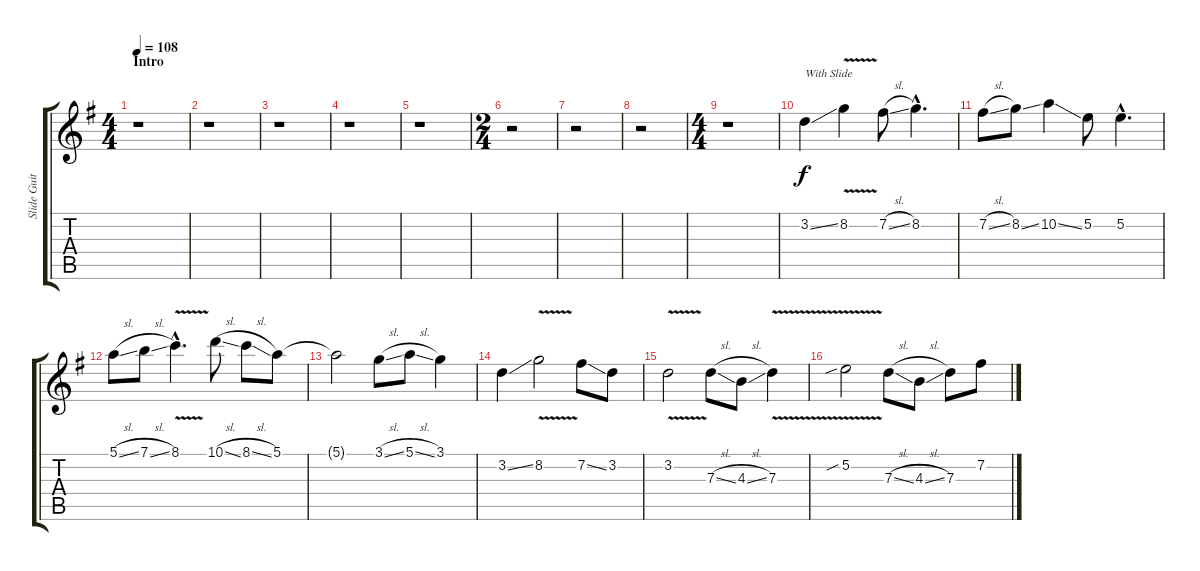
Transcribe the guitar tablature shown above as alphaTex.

\track ("Slide Guitar" "Slide Guit") {instrument electricguitarclean}
\staff {score tabs}
\tuning (E4 B3 G3 D3 A2 E2) {hide}
\ts (4 4)
\section ("" "Intro")
\tempo 108
\clef g2
\ks g
r.1{dy f instrument electricguitarclean} |
r.1 |
r.1 |
r.1 |
r.1 |
\ts (2 4)
r.2 |
r.2 |
r.2 |
\ts (4 4)
r.1 |
3.2{ss}.4{txt "With Slide"} 8.2{v}.4 7.2{sl}.8 8.2{hac}.4{d} |
7.2{sl}.8 8.2{ss}.8 10.2{ss}.4 5.2.8 5.2{hac}.4{d} |
5.1{sl}.8 7.1{sl}.8 8.1{v hac}.4{d} 10.1{sl}.8 8.1{sl}.8 5.1.8 |
5.1{t}.2 3.1{sl}.8 5.1{sl}.8 3.1.4 |
3.2{ss}.4 8.2{v}.2 7.2{ss}.8 3.2.8 |
3.2{v}.2 7.3{sl}.8 4.3{sl}.8 7.3{v}.4 |
5.2{v sib}.2 7.3{sl}.8 4.3{sl}.8 7.3.8 7.2{ss}.8
